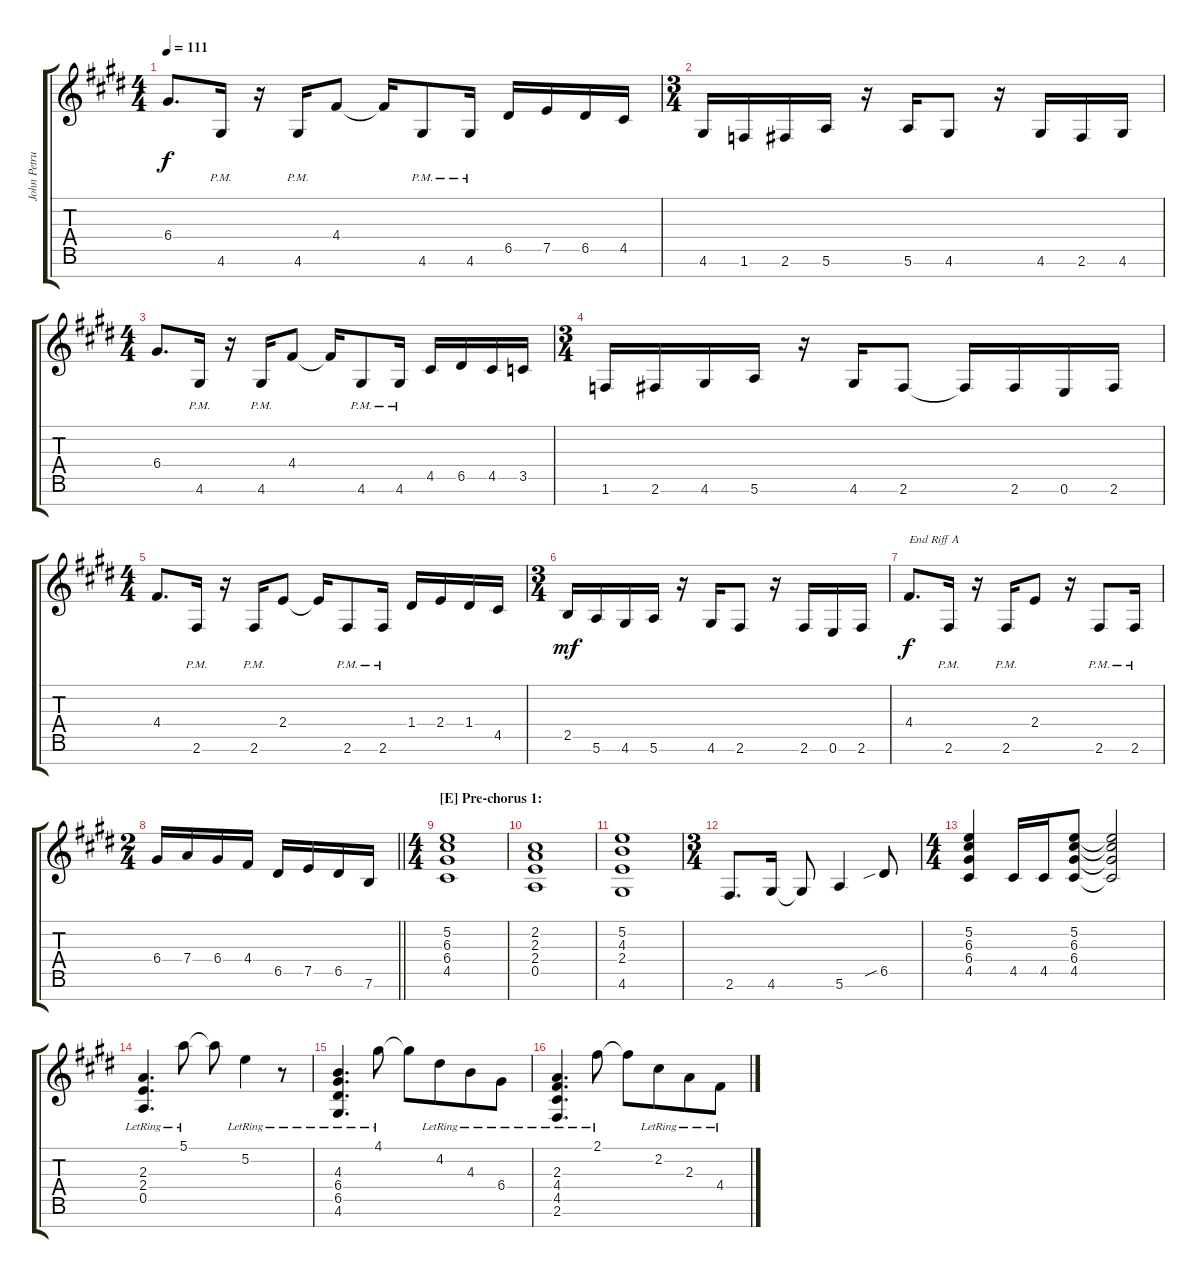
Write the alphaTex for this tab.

\track ("John Petrucci - Electric Guitar I" "John Petru") {instrument distortionguitar}
\staff {score tabs}
\tuning (E4 B3 G3 D3 A2 E2 B1) {hide}
\ts (4 4)
\tempo 111
\clef g2
\ks e
6.4.8{d dy f} 4.6{pm}.16 r.16 4.6{pm}.16 4.4.8 4.4{t}.16 4.6{pm}.8 4.6{pm}.16 6.5.16 7.5.16 6.5.16 4.5.16 |
\ts (3 4)
4.6.16 1.6.16 2.6.16 5.6.16 r.16 5.6.16 4.6.8 r.16 4.6.16 2.6.16 4.6.16 |
\ts (4 4)
6.4.8{d} 4.6{pm}.16 r.16 4.6{pm}.16 4.4.8 4.4{t}.16 4.6{pm}.8 4.6{pm}.16 4.5.16 6.5.16 4.5.16 3.5.16 |
\ts (3 4)
1.6.16 2.6.16 4.6.16 5.6.16 r.16 4.6.16 2.6.8 2.6{t}.16 2.6.16 0.6.16 2.6.16 |
\ts (4 4)
4.4.8{d} 2.6{pm}.16 r.16 2.6{pm}.16 2.4.8 2.4{t}.16 2.6{pm}.8 2.6{pm}.16 1.4.16 2.4.16 1.4.16 4.5.16 |
\ts (3 4)
2.5.16{dy mf} 5.6.16 4.6.16 5.6.16 r.16 4.6.16 2.6.8 r.16 2.6.16 0.6.16 2.6.16 |
4.4.8{d txt "End Riff A" dy f} 2.6{pm}.16 r.16 2.6{pm}.16 2.4.8 r.16 2.6{pm}.8 2.6{pm}.16 |
\ts (2 4)
\barLineRight lightlight
6.4.16 7.4.16 6.4.16 4.4.16 6.5.16 7.5.16 6.5.16 7.6.16 |
\ts (4 4)
\section ("" "[E] Pre-chorus 1:")
\ks c#minor
(5.2 6.3 6.4 4.5).1 |
(2.2 2.3 2.4 0.5).1 |
\ks e
(5.2 4.3 2.4 4.6).1 |
\ts (3 4)
\ks c#minor
2.6.8{d} 4.6.16 4.6{t}.8 5.6.4 6.5{sib}.8 |
\ts (4 4)
(5.2 6.3 6.4 4.5).4 4.5.16 4.5.16 (5.2 6.3 6.4 4.5).8 (5.2{t} 6.3{t} 6.4{t} 4.5{t}).2 |
\ks e
(2.3{lr} 2.4{lr} 0.5{lr}).4{d} 5.1{lr}.8 5.1{t}.8 5.2{lr}.4 r.8 |
\ks c#minor
(4.3{lr} 6.4{lr} 6.5{lr} 4.6{lr}).4{d} 4.1{lr}.8 4.1{t}.8 4.2{lr}.8{beam merge} 4.3{lr}.8 6.4{lr}.8 |
(2.3{lr} 4.4{lr} 4.5{lr} 2.6{lr}).4{d} 2.1{lr}.8 2.1{t}.8 2.2{lr}.8{beam merge} 2.3{lr}.8 4.4{lr}.8
